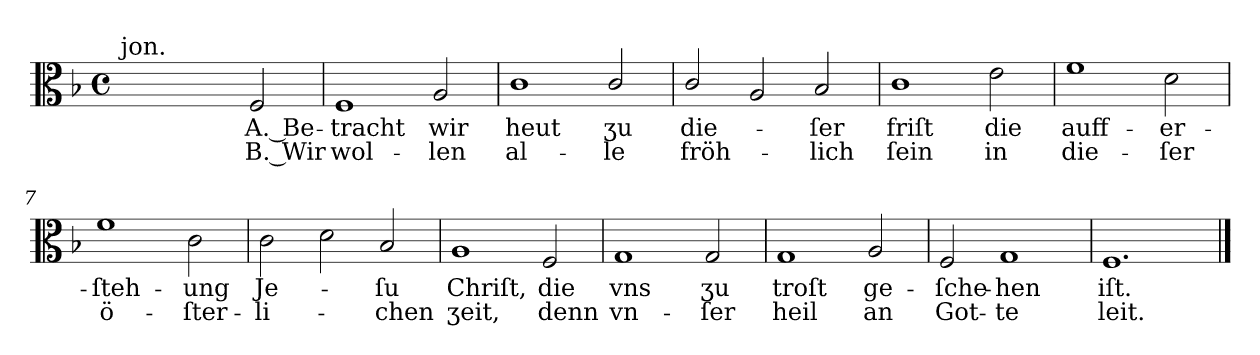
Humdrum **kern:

**kern	**text	**text
*part1	*part1	*part1
*staff1	*staff1	*staff1
*clefC3	*	*
*k[b-]	*	*
*F:ion	*	*
*M3/2	*	*
*met(c)	*	*
=1	=1	=1
!LO:TX:a:t=jon.	!	!
2ryy	.	.
2ryy	.	.
2F	A. Be-	B. Wir
=2	=2	=2
1F	-tracht	wol-
2A	wir	-len
=3	=3	=3
1c	heut	al-
2c/	ʒu	-le
=4	=4	=4
2c/	die-	fröh-
2A	.	.
2B-	-ſer	-lich
=5	=5	=5
1c	friſt	ſein
2e	die	in
=6	=6	=6
1f	auff-	die-
2d	-er-	-ſer
=7	=7	=7
1f	-ſteh-	ö-
2c	-ung	-ſter-
=8	=8	=8
2c	Je-	-li-
2d	.	.
2B-	-ſu	-chen
=9	=9	=9
1A	Chriſt,	ʒeit,
2F	die	denn
=10	=10	=10
1G	vns	vn-
2G	ʒu	-ſer
=11	=11	=11
1G	troſt	heil
2A	ge-	an
=12	=12	=12
2F	-ſche-	Got-
1G	-hen	-te
=13	=13	=13
1.F/	iſt.	leit.
==	==	==
*-	*-	*-
